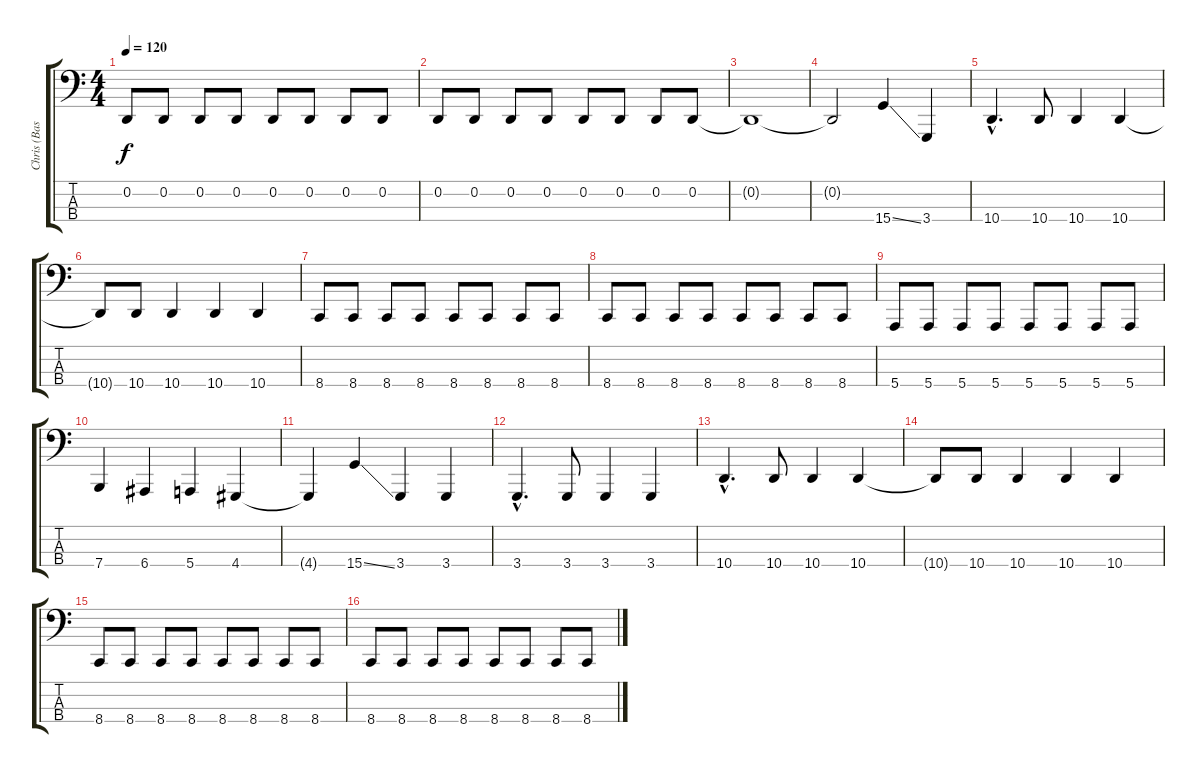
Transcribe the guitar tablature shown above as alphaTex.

\track ("Chris (Bass)" "Chris (Bas") {instrument lead2sawtooth}
\staff {score tabs}
\tuning (G2 D2 A1 E1) {hide}
\ts (4 4)
\tempo 120
\clef f4
\ks c
0.2.8{dy f volume 8} 0.2.8 0.2.8 0.2.8 0.2.8 0.2.8 0.2.8 0.2.8 |
0.2.8{volume 8} 0.2.8 0.2.8 0.2.8 0.2.8 0.2.8 0.2.8 0.2.8 |
0.2{t}.1 |
0.2{t}.2{volume 14} 15.4{ss}.4 3.4.4 |
10.4{hac}.4{d} 10.4.8 10.4.4 10.4.4 |
10.4{t}.8 10.4.8 10.4.4 10.4.4 10.4.4 |
8.4.8 8.4.8 8.4.8 8.4.8 8.4.8 8.4.8 8.4.8 8.4.8 |
8.4.8 8.4.8 8.4.8 8.4.8 8.4.8 8.4.8 8.4.8 8.4.8 |
5.4.8 5.4.8 5.4.8 5.4.8 5.4.8 5.4.8 5.4.8 5.4.8 |
7.4.4 6.4.4 5.4.4 4.4.4 |
4.4{t}.4 15.4{ss}.4 3.4.4 3.4.4 |
3.4{hac}.4{d} 3.4.8 3.4.4 3.4.4 |
10.4{hac}.4{d} 10.4.8 10.4.4 10.4.4 |
10.4{t}.8 10.4.8 10.4.4 10.4.4 10.4.4 |
8.4.8 8.4.8 8.4.8 8.4.8 8.4.8 8.4.8 8.4.8 8.4.8 |
8.4.8 8.4.8 8.4.8 8.4.8 8.4.8 8.4.8 8.4.8 8.4.8
